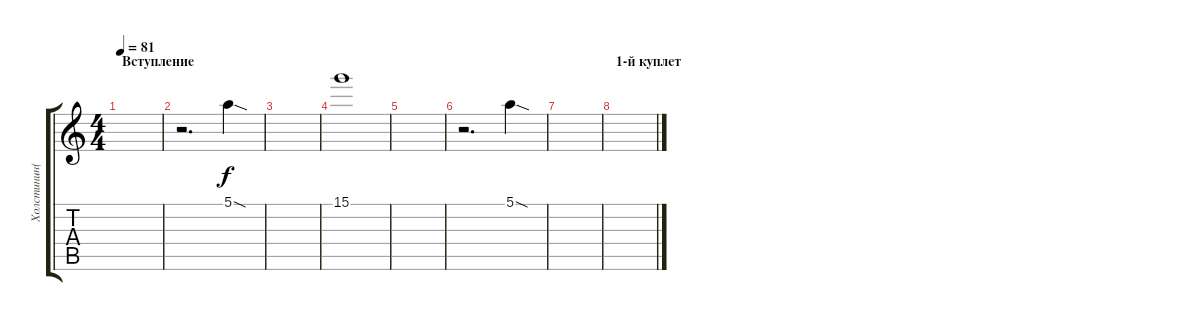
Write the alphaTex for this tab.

\track ("Холстинин(Соло)" "Холстинин(") {instrument distortionguitar}
\staff {score tabs}
\tuning (E4 B3 G3 D3 A2 E2) {hide}
\ts (4 4)
\section ("" "Вступление")
\tempo 81
\clef g2
\ks c
|
r.2{d} 5.1{sod}.4 |
|
15.1.1 |
|
r.2{d} 5.1{sod}.4 |
|
\section ("" "1-й куплет")
